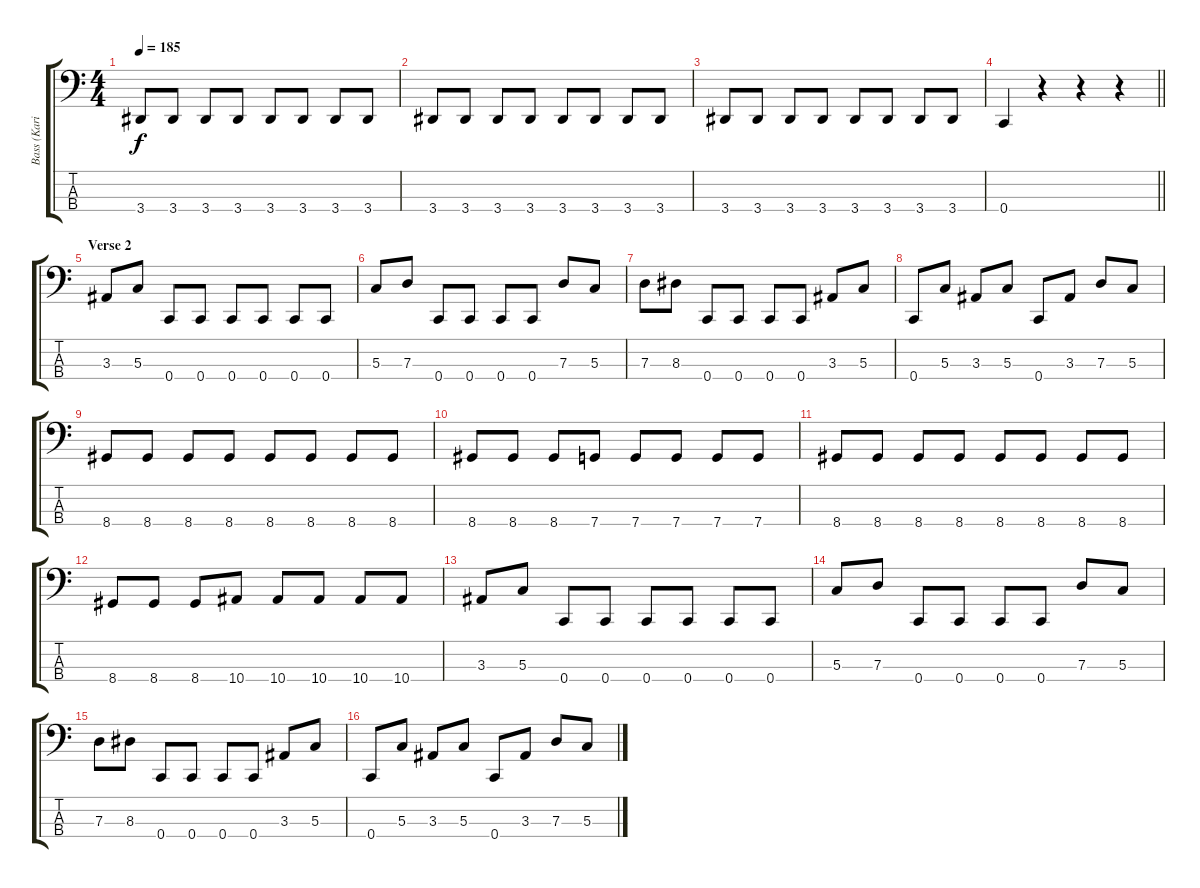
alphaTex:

\track ("Bass (Karin Axelsson)" "Bass (Kari") {instrument electricbasspick}
\staff {score tabs}
\tuning (F2 C2 G1 C1) {hide}
\ts (4 4)
\tempo 185
\clef f4
\ks c
3.4.8{dy f} 3.4.8 3.4.8 3.4.8 3.4.8 3.4.8 3.4.8 3.4.8 |
3.4.8 3.4.8 3.4.8 3.4.8 3.4.8 3.4.8 3.4.8 3.4.8 |
3.4.8 3.4.8 3.4.8 3.4.8 3.4.8 3.4.8 3.4.8 3.4.8 |
\barLineRight lightlight
0.4.4 r.4 r.4 r.4 |
\section ("" "Verse 2")
3.3.8 5.3.8 0.4.8 0.4.8 0.4.8 0.4.8 0.4.8 0.4.8 |
5.3.8 7.3.8 0.4.8 0.4.8 0.4.8 0.4.8 7.3.8 5.3.8 |
7.3.8 8.3.8 0.4.8 0.4.8 0.4.8 0.4.8 3.3.8 5.3.8 |
0.4.8 5.3.8 3.3.8 5.3.8 0.4.8 3.3.8 7.3.8 5.3.8 |
8.4.8 8.4.8 8.4.8 8.4.8 8.4.8 8.4.8 8.4.8 8.4.8 |
8.4.8 8.4.8 8.4.8 7.4.8 7.4.8 7.4.8 7.4.8 7.4.8 |
8.4.8 8.4.8 8.4.8 8.4.8 8.4.8 8.4.8 8.4.8 8.4.8 |
8.4.8 8.4.8 8.4.8 10.4.8 10.4.8 10.4.8 10.4.8 10.4.8 |
3.3.8 5.3.8 0.4.8 0.4.8 0.4.8 0.4.8 0.4.8 0.4.8 |
5.3.8 7.3.8 0.4.8 0.4.8 0.4.8 0.4.8 7.3.8 5.3.8 |
7.3.8 8.3.8 0.4.8 0.4.8 0.4.8 0.4.8 3.3.8 5.3.8 |
0.4.8 5.3.8 3.3.8 5.3.8 0.4.8 3.3.8 7.3.8 5.3.8
